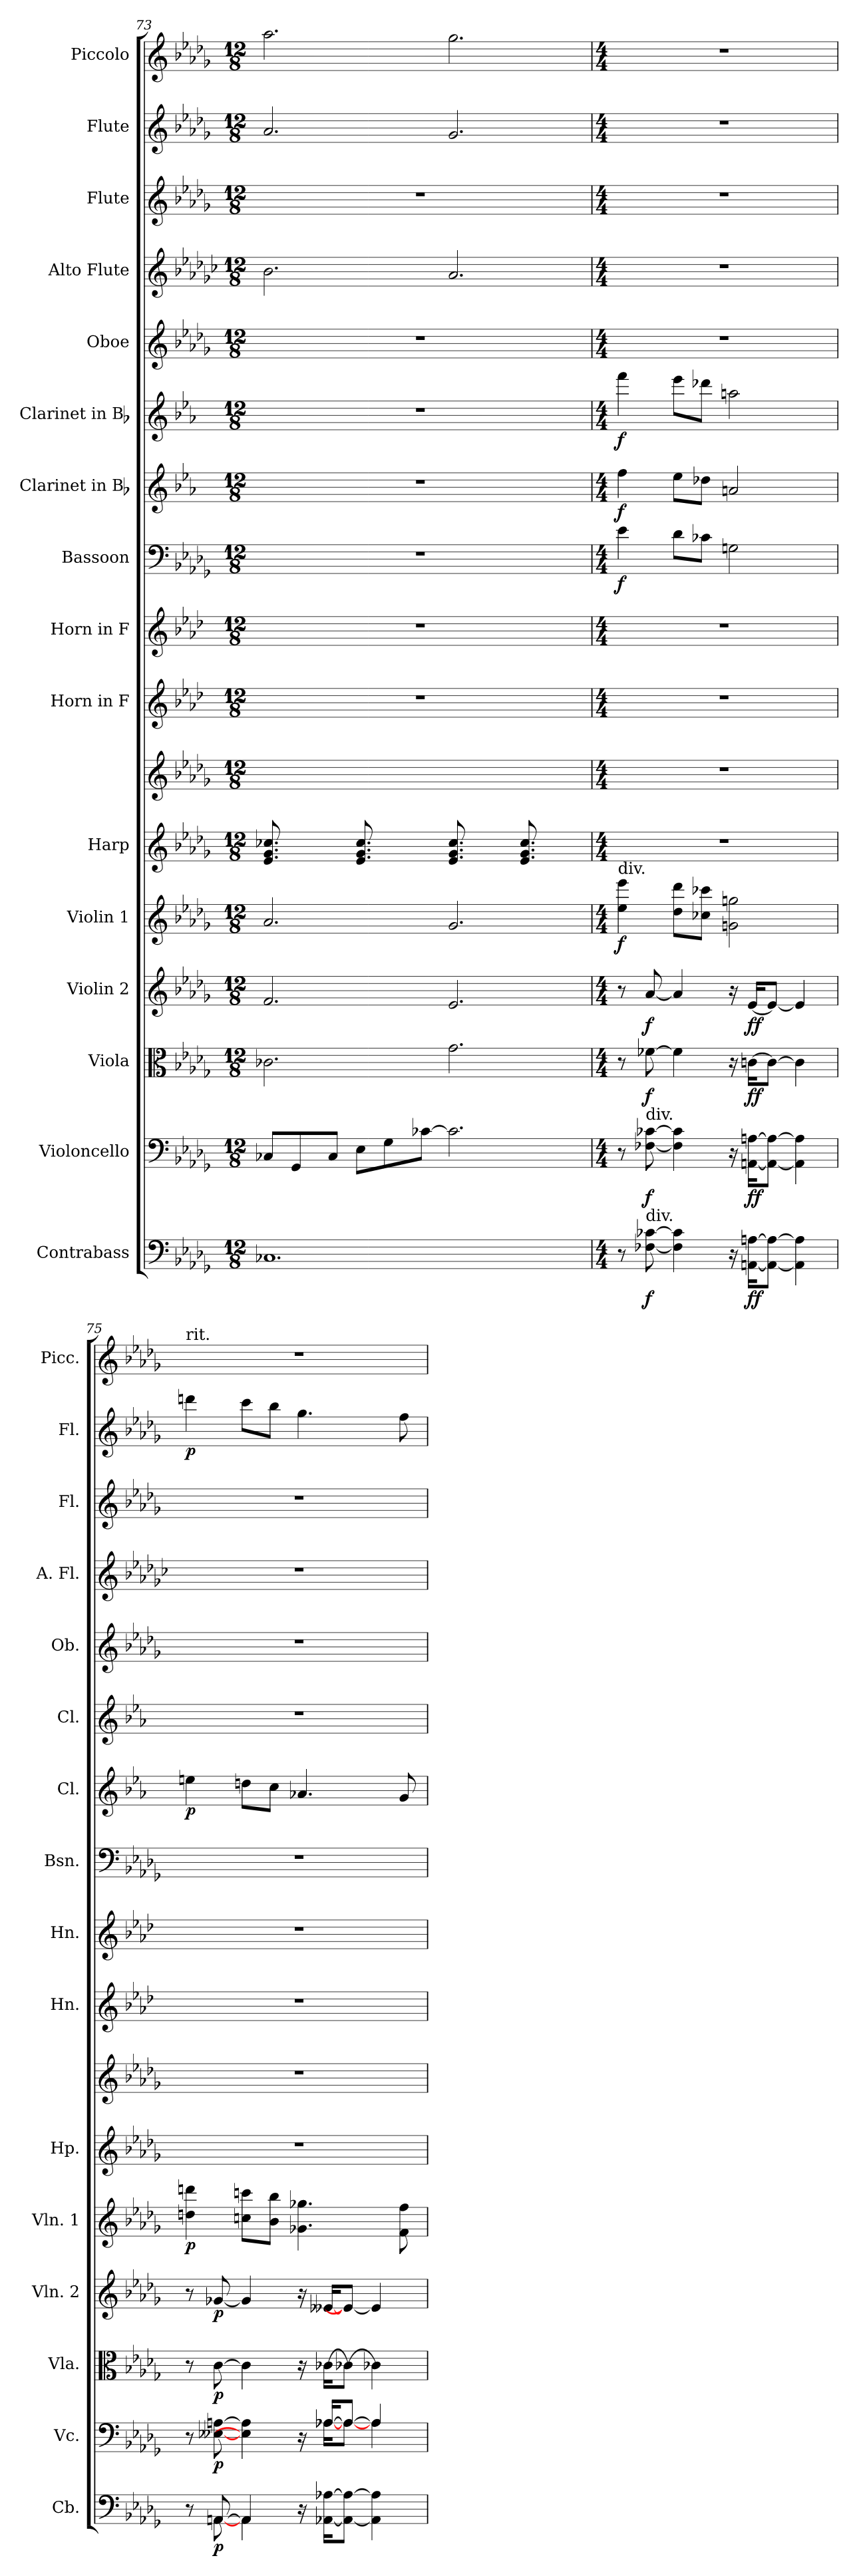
**kern	**dynam	**kern	**dynam	**kern	**dynam	**kern	**dynam	**kern	**dynam	**kern	**kern	**kern	**kern	**kern	**dynam	**kern	**dynam	**kern	**dynam	**kern	**kern	**kern	**kern	**dynam	**kern
*part16	*part16	*part15	*part15	*part14	*part14	*part13	*part13	*part12	*part12	*part11	*part11	*part10	*part9	*part8	*part8	*part7	*part7	*part6	*part6	*part5	*part4	*part3	*part2	*part2	*part1
*staff17	*staff17	*staff16	*staff16	*staff15	*staff15	*staff14	*staff14	*staff13	*staff13	*staff12	*staff11	*staff10	*staff9	*staff8	*staff8	*staff7	*staff7	*staff6	*staff6	*staff5	*staff4	*staff3	*staff2	*staff2	*staff1
*I"Contrabass	*	*I"Violoncello	*	*I"Viola	*	*I"Violin 2	*	*I"Violin 1	*	*I"Harp	*	*I"Horn in F	*I"Horn in F	*I"Bassoon	*	*I"Clarinet in Bb	*	*I"Clarinet in Bb	*	*I"Oboe	*I"Alto Flute	*I"Flute	*I"Flute	*	*I"Piccolo
*I'Cb.	*	*I'Vc.	*	*I'Vla.	*	*I'Vln. 2	*	*I'Vln. 1	*	*I'Hp.	*	*I'Hn.	*I'Hn.	*I'Bsn.	*	*I'Cl.	*	*I'Cl.	*	*I'Ob.	*I'A. Fl.	*I'Fl.	*I'Fl.	*	*I'Picc.
*clefF4	*	*clefF4	*	*clefC3	*	*clefG2	*	*clefG2	*	*clefG2	*clefG2	*clefG2	*clefG2	*clefF4	*	*clefG2	*	*clefG2	*	*clefG2	*clefG2	*clefG2	*clefG2	*	*clefG2
*ITrd7c12	*	*	*	*	*	*	*	*	*	*	*	*ITrd4c7	*ITrd4c7	*	*	*ITrd1c2	*	*ITrd1c2	*	*	*ITrd3c5	*	*	*	*ITrd-7c-12
*k[b-e-a-d-g-]	*	*k[b-e-a-d-g-]	*	*k[b-e-a-d-g-]	*	*k[b-e-a-d-g-]	*	*k[b-e-a-d-g-]	*	*k[b-e-a-d-g-]	*k[b-e-a-d-g-]	*k[b-e-a-d-g-]	*k[b-e-a-d-g-]	*k[b-e-a-d-g-]	*	*k[b-e-a-d-g-]	*	*k[b-e-a-d-g-]	*	*k[b-e-a-d-g-]	*k[b-e-a-d-g-]	*k[b-e-a-d-g-]	*k[b-e-a-d-g-]	*	*k[b-e-a-d-g-]
*D-:	*	*D-:	*	*D-:	*	*D-:	*	*D-:	*	*D-:	*D-:	*D-:	*D-:	*D-:	*	*D-:	*	*D-:	*	*D-:	*D-:	*D-:	*D-:	*	*D-:
*M12/8	*	*M12/8	*	*M12/8	*	*M12/8	*	*M12/8	*	*M12/8	*M12/8	*M12/8	*M12/8	*M12/8	*	*M12/8	*	*M12/8	*	*M12/8	*M12/8	*M12/8	*M12/8	*	*M12/8
=73	=73	=73	=73	=73	=73	=73	=73	=73	=73	=73	=73	=73	=73	=73	=73	=73	=73	=73	=73	=73	=73	=73	=73	=73	=73
*	*	*	*	*	*	*	*	*	*	*^	*	*	*	*	*	*	*	*	*	*	*	*	*	*	*
!	!	!	!	!	!	!	!	!	!	!	!LO:N:vis=1	!	!LO:N:vis=1	!LO:N:vis=1	!LO:N:vis=1	!	!LO:N:vis=1	!	!LO:N:vis=1	!	!LO:N:vis=1	!	!LO:N:vis=1	!	!	!
1.CC-Xi	.	8C-Xi/L	.	2.c-Xi\	.	2.fi/	.	2.a-i/	.	8.e-i/ 8.g-i 8.cc-XiL	1.ryy	8.ryy	1.r	1.r	1.r	.	1.r	.	1.r	.	1.r	2.fi\	1.r	2.a-i/	.	2.aaa-Zi\
.	.	8GG-i/	.	.	.	.	.	.	.	.	.	.	.	.	.	.	.	.	.	.	.	.	.	.	.	.
.	.	.	.	.	.	.	.	.	.	8.ryy	.	8.b-i\ 8.ee-i 8.gg-iJ	.	.	.	.	.	.	.	.	.	.	.	.	.	.
.	.	8C-i/J	.	.	.	.	.	.	.	.	.	.	.	.	.	.	.	.	.	.	.	.	.	.	.	.
.	.	8E-i\L	.	.	.	.	.	.	.	8.e-i/ 8.g-i 8.cc-iL	.	8.ryy	.	.	.	.	.	.	.	.	.	.	.	.	.	.
.	.	8G-i\	.	.	.	.	.	.	.	.	.	.	.	.	.	.	.	.	.	.	.	.	.	.	.	.
.	.	.	.	.	.	.	.	.	.	8.ryy	.	8.b-i\ 8.ee-i 8.gg-iJ	.	.	.	.	.	.	.	.	.	.	.	.	.	.
.	.	[>8c-Xi\J	.	.	.	.	.	.	.	.	.	.	.	.	.	.	.	.	.	.	.	.	.	.	.	.
.	.	2.c-i\]	.	2.g-i\	.	2.e-i/	.	2.g-i/	.	8.e-i/ 8.g-i 8.cc-iL	.	8.ryy	.	.	.	.	.	.	.	.	.	2.e-i/	.	2.g-i/	.	2.ggg-i\
.	.	.	.	.	.	.	.	.	.	8.ryy	.	8.b-i\ 8.ee-i 8.gg-iJ	.	.	.	.	.	.	.	.	.	.	.	.	.	.
.	.	.	.	.	.	.	.	.	.	8.e-i/ 8.g-i 8.cc-iL	.	8.ryy	.	.	.	.	.	.	.	.	.	.	.	.	.	.
.	.	.	.	.	.	.	.	.	.	8.ryy	.	8.b-i\ 8.ee-i 8.gg-iJ	.	.	.	.	.	.	.	.	.	.	.	.	.	.
*	*	*	*	*	*	*	*	*	*	*v	*v	*	*	*	*	*	*	*	*	*	*	*	*	*	*	*
=74	=74	=74	=74	=74	=74	=74	=74	=74	=74	=74	=74	=74	=74	=74	=74	=74	=74	=74	=74	=74	=74	=74	=74	=74	=74
*M4/4	*	*M4/4	*	*M4/4	*	*M4/4	*	*M4/4	*	*M4/4	*M4/4	*M4/4	*M4/4	*M4/4	*	*M4/4	*	*M4/4	*	*M4/4	*M4/4	*M4/4	*M4/4	*	*M4/4
*	*	*	*	*	*	*	*	*MM63	*	*	*	*	*	*	*	*	*	*	*	*	*	*	*	*	*MM63
!	!	!	!	!	!	!	!	!LO:TX:a:t=div.	!	!	!	!	!	!	!	!	!	!	!	!	!	!	!	!	!
8r	.	8r	.	8r	.	8r	.	4ee-i\ 4eee-i	f	1r	1r	1r	1r	4e-i\	f	4ee-i\	f	4eee-i\	f	1r	1r	1r	1r	.	1r
!	!	!LO:TX:a:t=div.	!	!	!	!	!	!	!	!	!	!	!	!	!	!	!	!	!	!	!	!	!	!	!
!LO:TX:a:t=div.	!	!	!	!	!	!	!	!	!	!	!	!	!	!	!	!	!	!	!	!	!	!	!	!	!
[<8FF-Xi\ [>8C-Xi	f	[<8F-Xi\ [>8c-Xi	f	[>8f-Xi\	f	[<8a-i/	f	.	.	.	.	.	.	.	.	.	.	.	.	.	.	.	.	.	.
4FF-i\] 4C-i]	.	4F-i\] 4c-i]	.	4f-i\]	.	4a-i/]	.	8dd-i\ 8ddd-iL	.	.	.	.	.	8d-i\L	.	8dd-i\L	.	8ddd-i\L	.	.	.	.	.	.	.
.	.	.	.	.	.	.	.	8cc-Xi\ 8ccc-XiJ	.	.	.	.	.	8c-Xi\J	.	8cc-Xi\J	.	8ccc-Xi\J	.	.	.	.	.	.	.
16r	.	16r	.	16r	.	16r	.	2gni\ 2ggni	.	.	.	.	.	2Gni\	.	2gni/	.	2ggni\	.	.	.	.	.	.	.
[<16AAAni\ [>16AAniKL	ff	[<16AAni\ [>16AniKL	ff	[>16cni\KL	ff	[<16e-i/KL	ff	.	.	.	.	.	.	.	.	.	.	.	.	.	.	.	.	.	.
8AAAi\_< 8AAi_>J	.	8AAi\_< 8Ai_>J	.	8ci\J_>	.	8e-i/J_<	.	.	.	.	.	.	.	.	.	.	.	.	.	.	.	.	.	.	.
4AAAi\] 4AAi]	.	4AAi\] 4Ai]	.	4ci\]	.	4e-i/]	.	.	.	.	.	.	.	.	.	.	.	.	.	.	.	.	.	.	.
=75	=75	=75	=75	=75	=75	=75	=75	=75	=75	=75	=75	=75	=75	=75	=75	=75	=75	=75	=75	=75	=75	=75	=75	=75	=75
*	*	*	*	*	*	*	*	*MM52	*	*	*	*	*	*	*	*	*	*	*	*	*	*	*	*	*MM52
*^	*	*^	*	*	*	*	*	*	*	*	*	*	*	*	*	*	*	*	*	*	*	*	*	*	*
!	!	!	!	!	!	!	!	!	!	!	!	!	!	!	!	!	!	!	!	!	!	!	!	!	!	!	!LO:TX:t=rit.
8r	8ryy	.	8r	2ryy	.	8r	.	8r	.	4ddni\ 4dddni	p	1r	1r	1r	1r	1r	.	4ddni\	p	1r	.	1r	1r	1r	4dddni\	p	1r
[>8AAAni/	[<8AAAi\	p	[<8E--Xi\ [>8Ani	.	p	[>8ci\	p	[<8g-Xi/	p	.	.	.	.	.	.	.	.	.	.	.	.	.	.	.	.	.	.
4AAAni/]	4AAAi\	.	4Ei\] 4Ai]	.	.	4ci\]	.	4g-i/]	.	8ccni\ 8cccniL	.	.	.	.	.	.	.	8ccni\L	.	.	.	.	.	.	8ccci\L	.	.
.	.	.	.	.	.	.	.	.	.	8b-i\ 8bb-iJ	.	.	.	.	.	.	.	8b-i\J	.	.	.	.	.	.	8bb-i\J	.	.
2ryy	16r	.	16r	16ryy	.	16r	.	16r	.	4.g-Xi\ 4.gg-Xi	.	.	.	.	.	.	.	4.g-Xi/	.	.	.	.	.	.	4.gg-i\	.	.
.	[<16AAA-Xi\ [>16AA-XiKL	.	[>16A-Xi/KL	[<16A-i\KL	.	[>16c-Xi\KL	.	[<16e--Xi/KL	.	.	.	.	.	.	.	.	.	.	.	.	.	.	.	.	.	.	.
.	8AAA-i\_< 8AA-i_>J	.	8A-i/J_<	[<8A-i\J	.	8c-Xi\J_>	.	8ei/J_<	.	.	.	.	.	.	.	.	.	.	.	.	.	.	.	.	.	.	.
.	4AAA-i\] 4AA-i]	.	4A-i/]	4A-i\	.	4c-Xi\]	.	4ei/]	.	.	.	.	.	.	.	.	.	.	.	.	.	.	.	.	.	.	.
.	.	.	.	.	.	.	.	.	.	8fi\ 8ffi	.	.	.	.	.	.	.	8fi/	.	.	.	.	.	.	8ffi\	.	.
*v	*v	*	*	*	*	*	*	*	*	*	*	*	*	*	*	*	*	*	*	*	*	*	*	*	*	*	*
*	*	*v	*v	*	*	*	*	*	*	*	*	*	*	*	*	*	*	*	*	*	*	*	*	*	*	*
=	=	=	=	=	=	=	=	=	=	=	=	=	=	=	=	=	=	=	=	=	=	=	=	=	=
*-	*-	*-	*-	*-	*-	*-	*-	*-	*-	*-	*-	*-	*-	*-	*-	*-	*-	*-	*-	*-	*-	*-	*-	*-	*-
